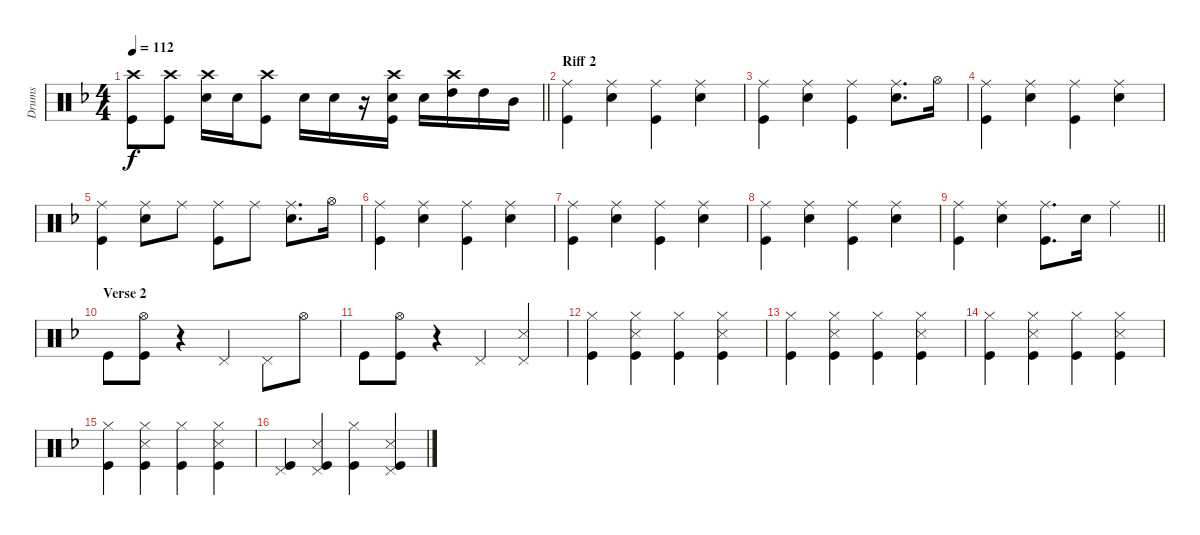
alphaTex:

\track ("Drums" "Drums") {instrument percussion}
\staff {score}
\articulation defaults
\ts (4 4)
\tempo 112
\clef neutral
\barLineRight lightlight
\ks dminor
("Crash high (hit)" "Kick (hit)").8{dy f} ("Crash high (hit)" "Kick (hit)").8 ("Crash high (hit)" "Electric Snare (hit)").16 "Electric Snare (hit)".16 ("Crash high (hit)" "Kick (hit)").8 "Electric Snare (hit)".16 "Electric Snare (hit)".16 r.16 ("Crash high (hit)" "Electric Snare (hit)" "Kick (hit)").16 "Electric Snare (hit)".16 ("Crash high (hit)" "High Tom (hit)").16 "High Tom (hit)".16 "Mid Tom (hit)".16 |
\section ("" "Riff 2")
("Ride (middle)" "Kick (hit)").4 ("Ride (middle)" "Electric Snare (hit)").4 ("Ride (middle)" "Kick (hit)").4 ("Ride (middle)" "Electric Snare (hit)").4 |
("Ride (middle)" "Kick (hit)").4 ("Ride (middle)" "Electric Snare (hit)").4 ("Ride (middle)" "Kick (hit)").4 ("Ride (middle)" "Electric Snare (hit)").8{d} "Hi-Hat (open)".16 |
("Ride (middle)" "Kick (hit)").4 ("Ride (middle)" "Electric Snare (hit)").4 ("Ride (middle)" "Kick (hit)").4 ("Ride (middle)" "Electric Snare (hit)").4 |
("Ride (middle)" "Kick (hit)").4 ("Ride (middle)" "Electric Snare (hit)").8 "Ride (middle)".8 ("Ride (middle)" "Kick (hit)").8 "Ride (middle)".8 ("Ride (middle)" "Electric Snare (hit)").8{d} "Hi-Hat (open)".16 |
("Ride (middle)" "Kick (hit)").4 ("Ride (middle)" "Electric Snare (hit)").4 ("Ride (middle)" "Kick (hit)").4 ("Ride (middle)" "Electric Snare (hit)").4 |
("Ride (middle)" "Kick (hit)").4 ("Ride (middle)" "Electric Snare (hit)").4 ("Ride (middle)" "Kick (hit)").4 ("Ride (middle)" "Electric Snare (hit)").4 |
("Ride (middle)" "Kick (hit)").4 ("Ride (middle)" "Electric Snare (hit)").4 ("Ride (middle)" "Kick (hit)").4 ("Ride (middle)" "Electric Snare (hit)").4 |
\barLineRight lightlight
("Ride (middle)" "Kick (hit)").4 ("Ride (middle)" "Electric Snare (hit)").4 ("Ride (middle)" "Kick (hit)").8{d} "Electric Snare (hit)".16 "Ride (middle)".4 |
\section ("" "Verse 2")
"Kick (hit)".8 ("Hi-Hat (open)" "Kick (hit)").8 r.4 "Pedal Hi-Hat (hit)".4 "Pedal Hi-Hat (hit)".8 "Hi-Hat (open)".8 |
"Kick (hit)".8 ("Hi-Hat (open)" "Kick (hit)").8 r.4 "Pedal Hi-Hat (hit)".4 ("Pedal Hi-Hat (hit)" "Snare (side stick) 3").4 |
("Hi-Hat (closed)" "Kick (hit)").4 ("Hi-Hat (closed)" "Snare (side stick) 3" "Kick (hit)").4 ("Hi-Hat (closed)" "Kick (hit)").4 ("Hi-Hat (closed)" "Snare (side stick) 3" "Kick (hit)").4 |
("Hi-Hat (closed)" "Kick (hit)").4 ("Hi-Hat (closed)" "Snare (side stick) 3" "Kick (hit)").4 ("Hi-Hat (closed)" "Kick (hit)").4 ("Hi-Hat (closed)" "Snare (side stick) 3" "Kick (hit)").4 |
("Hi-Hat (closed)" "Kick (hit)").4 ("Hi-Hat (closed)" "Snare (side stick) 3" "Kick (hit)").4 ("Hi-Hat (closed)" "Kick (hit)").4 ("Hi-Hat (closed)" "Snare (side stick) 3" "Kick (hit)").4 |
("Hi-Hat (closed)" "Kick (hit)").4 ("Hi-Hat (closed)" "Snare (side stick) 3" "Kick (hit)").4 ("Hi-Hat (closed)" "Kick (hit)").4 ("Hi-Hat (closed)" "Snare (side stick) 3" "Kick (hit)").4 |
("Pedal Hi-Hat (hit)" "Kick (hit)").4 ("Pedal Hi-Hat (hit)" "Snare (side stick) 3" "Kick (hit)").4 ("Hi-Hat (closed)" "Kick (hit)").4 ("Pedal Hi-Hat (hit)" "Snare (side stick) 3" "Kick (hit)").4
